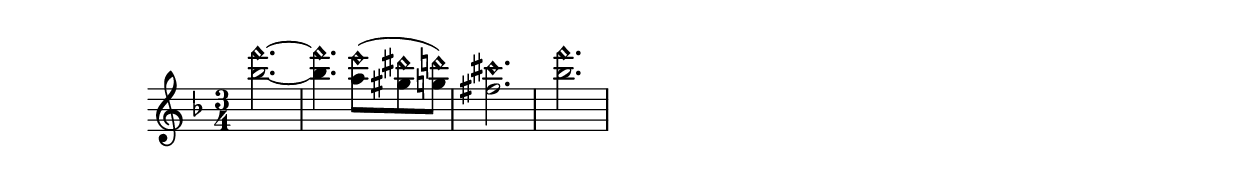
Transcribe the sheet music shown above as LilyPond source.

%% Do not edit this file; it is auto-generated from input/new
%% This file is in the public domain.
\version "2.11.58"

\header {
  lsrtags = "unfretted-strings,tweaks-and-overrides"
  texidoc = "Artificial harmonics using @code{\\harmonic} do not show
dots.  To override this behavior, set the context property
@code{harmonicDots}."
  doctitle = "Dotted harmonics"
} % begin verbatim

\relative c''' {
  \time 3/4
  \key f \major
  \set harmonicDots = ##t
  <bes f'\harmonic>2. ~
  <bes f'\harmonic>4. <a e'\harmonic>8( <gis dis'\harmonic> <g d'\harmonic>)
  <fis cis'\harmonic>2.
  <bes f'\harmonic>2.
}
